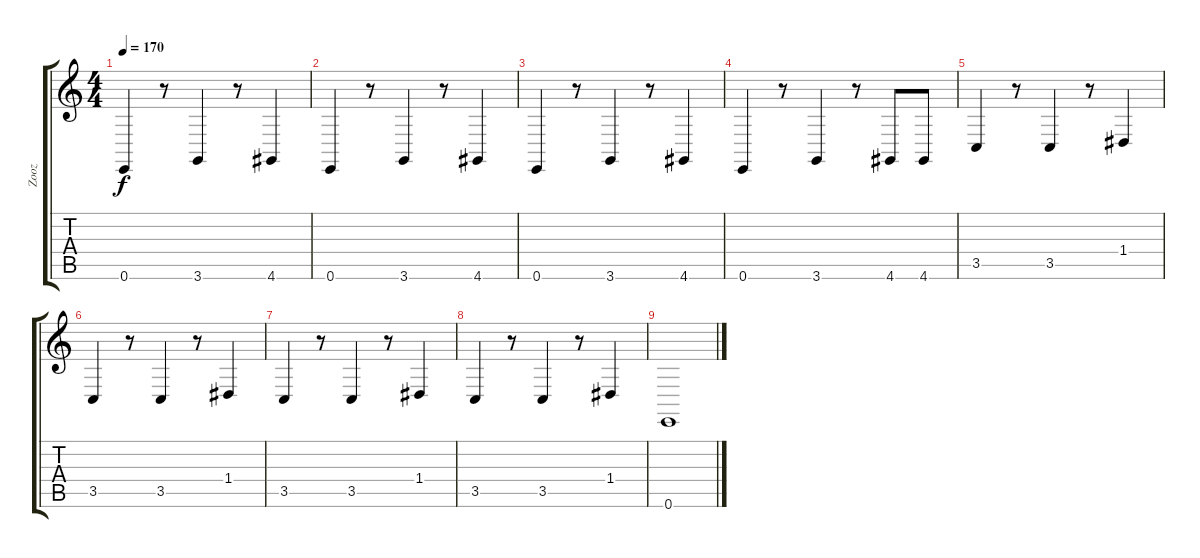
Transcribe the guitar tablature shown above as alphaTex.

\track ("Zooz" "Zooz") {instrument gunshot}
\staff {score tabs}
\tuning (E4 B3 G3 D3 A2 E2) {hide}
\ts (4 4)
\tempo 170
\clef g2
\ks c
0.6.4{dy f} r.8 3.6.4 r.8 4.6.4 |
0.6.4 r.8 3.6.4 r.8 4.6.4 |
0.6.4 r.8 3.6.4 r.8 4.6.4 |
0.6.4 r.8 3.6.4 r.8 4.6.8 4.6.8 |
3.5.4 r.8 3.5.4 r.8 1.4.4 |
3.5.4 r.8 3.5.4 r.8 1.4.4 |
3.5.4 r.8 3.5.4 r.8 1.4.4 |
3.5.4 r.8 3.5.4 r.8 1.4.4 |
0.6.1
